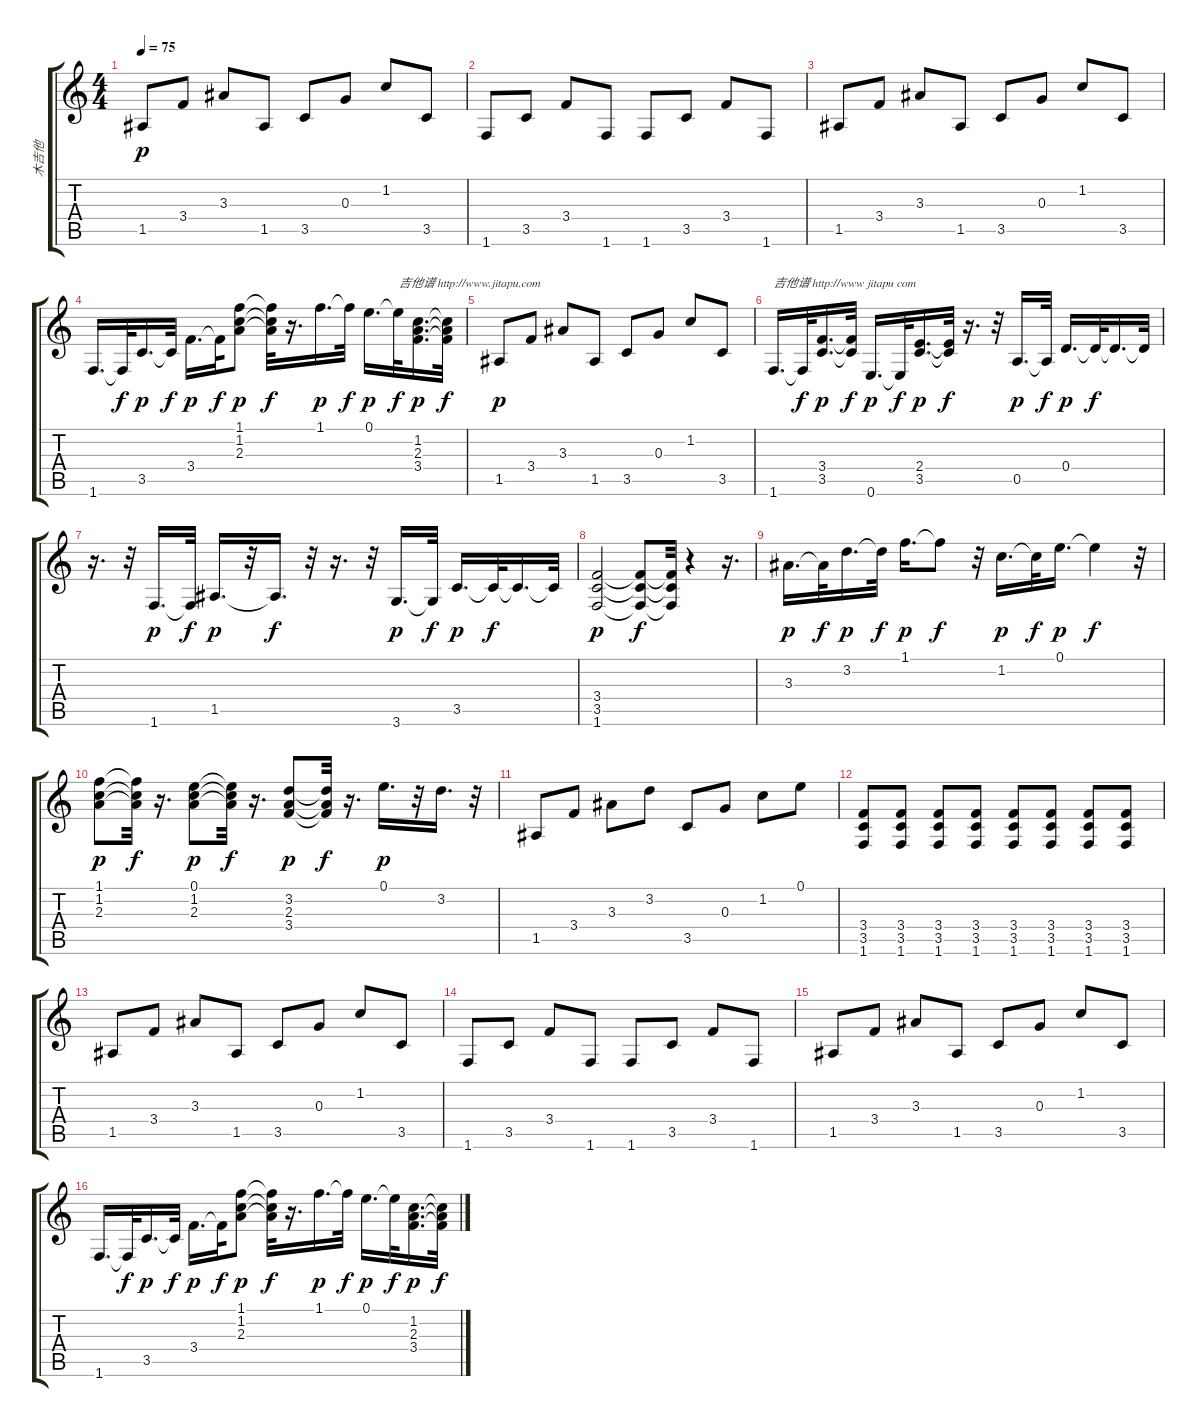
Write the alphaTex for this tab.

\track ("木吉他" "木吉他") {instrument acousticguitarsteel}
\staff {score tabs}
\tuning (E4 B3 G3 D3 A2 E2) {hide}
\ts (4 4)
\tempo 75
\clef g2
\ks c
1.5.8{dy p} 3.4.8 3.3.8 1.5.8 3.5.8 0.3.8 1.2.8 3.5.8 |
1.6.8 3.5.8 3.4.8 1.6.8 1.6.8 3.5.8 3.4.8 1.6.8 |
1.5.8 3.4.8 3.3.8 1.5.8 3.5.8 0.3.8 1.2.8 3.5.8 |
1.6.16{d} 1.6{t}.32{dy f} 3.5.16{d dy p} 3.5{t}.32{dy f} 3.4.16{d dy p} 3.4{t}.32{dy f} (1.1 1.2 2.3).8{dy p} (1.1{t} 1.2{t} 2.3{t}).32{dy f} r.16{d} 1.1.16{d dy p} 1.1{t}.32{dy f} 0.1.16{d dy p} 0.1{t}.32{txt "吉他谱 http://www.jitapu.com" dy f} (1.2 2.3 3.4).16{d dy p} (1.2{t} 2.3{t} 3.4{t}).32{dy f} |
1.5.8{dy p} 3.4.8 3.3.8 1.5.8 3.5.8 0.3.8 1.2.8 3.5.8 |
1.6.16{d txt "吉他谱 http://www jitapu com"} 1.6{t}.32{dy f} (3.4 3.5).16{d dy p} (3.4{t} 3.5{t}).32{dy f} 0.6.16{d dy p} 0.6{t}.32{dy f} (2.4 3.5).16{d dy p} (2.4{t} 3.5{t}).32{dy f} r.16{d} r.32 0.5.16{d dy p} 0.5{t}.32{dy f} 0.4.16{d dy p} 0.4{t}.32{dy f} 0.4{t}.16{d} 0.4{t}.32 |
r.16{d} r.32 1.6.16{d dy p} 1.6{t}.32{dy f} 1.5.16{d dy p} r.32 1.5{t}.16{d dy f} r.32 r.16{d} r.32 3.6.16{d dy p} 3.6{t}.32{dy f} 3.5.16{d dy p} 3.5{t}.32{dy f} 3.5{t}.16{d} 3.5{t}.32 |
(3.4 3.5 1.6).2{dy p} (3.4{t} 3.5{t} 1.6{t}).8{dy f} (3.4{t} 3.5{t} 1.6{t}).32 r.4 r.16{d} |
3.3.16{d dy p} 3.3{t}.32{dy f} 3.2.16{d dy p} 3.2{t}.32{dy f} 1.1.16{d dy p} 1.1{t}.8{dy f} r.32 1.2.16{d dy p} 1.2{t}.32{dy f} 0.1.16{d dy p} 0.1{t}.4{dy f} r.32 |
(1.1 1.2 2.3).8{dy p} (1.1{t} 1.2{t} 2.3{t}).32{dy f} r.16{d} (0.1 1.2 2.3).8{dy p} (0.1{t} 1.2{t} 2.3{t}).32{dy f} r.16{d} (3.2 2.3 3.4).8{dy p} (3.2{t} 2.3{t} 3.4{t}).32{dy f} r.16{d} 0.1.16{d dy p} r.32 3.2.16{d} r.32 |
1.5.8 3.4.8 3.3.8 3.2.8 3.5.8 0.3.8 1.2.8 0.1.8 |
(3.4 3.5 1.6).8 (3.4 3.5 1.6).8 (3.4 3.5 1.6).8 (3.4 3.5 1.6).8 (3.4 3.5 1.6).8 (3.4 3.5 1.6).8 (3.4 3.5 1.6).8 (3.4 3.5 1.6).8 |
1.5.8 3.4.8 3.3.8 1.5.8 3.5.8 0.3.8 1.2.8 3.5.8 |
1.6.8 3.5.8 3.4.8 1.6.8 1.6.8 3.5.8 3.4.8 1.6.8 |
1.5.8 3.4.8 3.3.8 1.5.8 3.5.8 0.3.8 1.2.8 3.5.8 |
1.6.16{d} 1.6{t}.32{dy f} 3.5.16{d dy p} 3.5{t}.32{dy f} 3.4.16{d dy p} 3.4{t}.32{dy f} (1.1 1.2 2.3).8{dy p} (1.1{t} 1.2{t} 2.3{t}).32{dy f} r.16{d} 1.1.16{d dy p} 1.1{t}.32{dy f} 0.1.16{d dy p} 0.1{t}.32{dy f} (1.2 2.3 3.4).16{d dy p} (1.2{t} 2.3{t} 3.4{t}).32{dy f}
